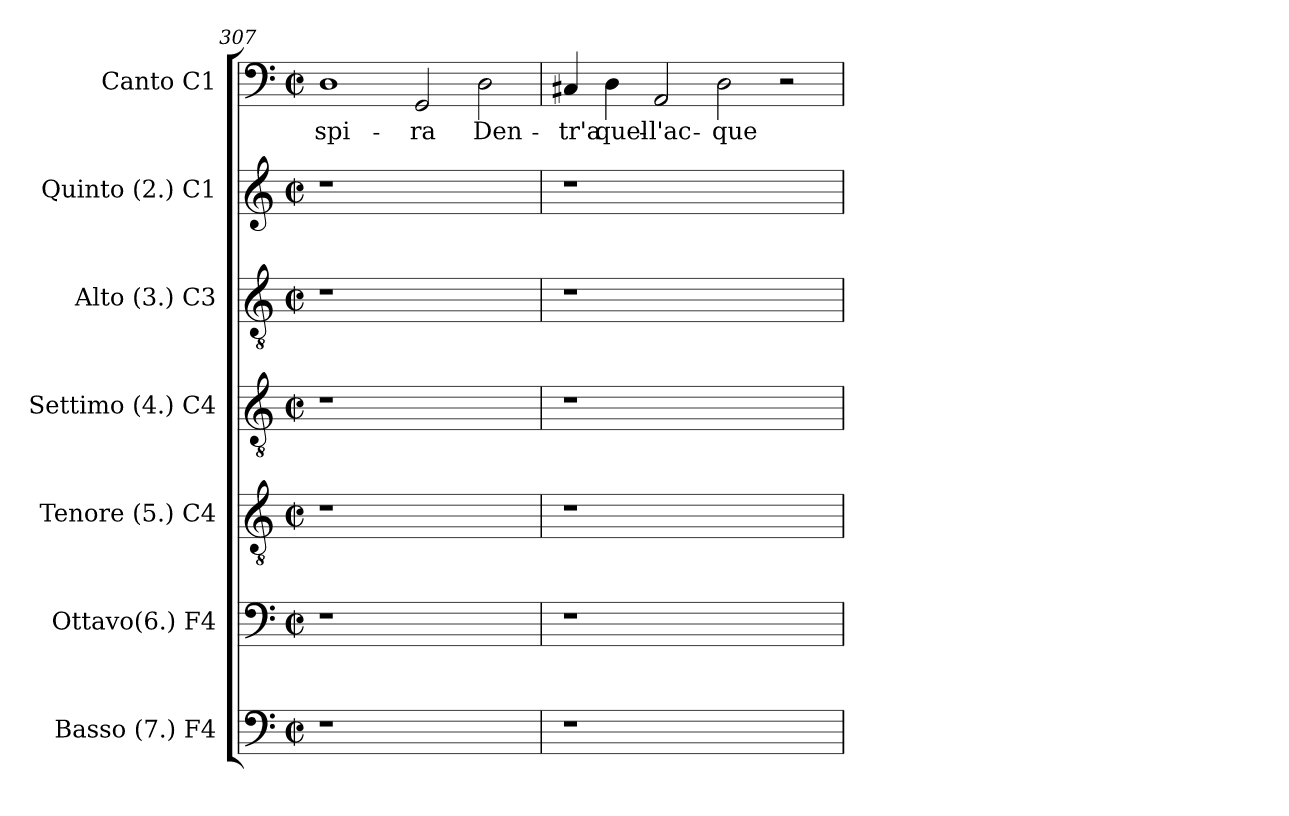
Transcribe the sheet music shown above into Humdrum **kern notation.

**kern	**kern	**kern	**kern	**kern	**kern	**kern	**text
*part7	*part6	*part5	*part4	*part3	*part2	*part1	*part1
*staff7	*staff6	*staff5	*staff4	*staff3	*staff2	*staff1	*staff1
*I"Basso (7.)  F4	*I"Ottavo(6.)  F4	*I"Tenore (5.)  C4	*I"Settimo (4.)  C4	*I"Alto (3.)  C3	*I"Quinto (2.)  C1	*I"Canto  C1	*
*	*	*I'T	*	*I'A	*	*I'C	*
*clefF4	*clefF4	*clefGv2	*clefGv2	*clefGv2	*clefG2	*clefF4	*
*k[]	*k[]	*k[]	*k[]	*k[]	*k[]	*k[]	*
*C:	*C:	*C:	*C:	*C:	*C:	*C:	*
*M2/2	*M2/2	*M2/2	*M2/2	*M2/2	*M2/2	*M2/2	*
*met(c|)	*met(c|)	*met(c|)	*met(c|)	*met(c|)	*met(c|)	*met(c|)	*
=307	=307	=307	=307	=307	=307	=307	=307
!	!	!	!	!	!	!	!LO:LY:b:cj
1r	1r	1r	1r	1r	1r	1D	spi-
!	!	!	!	!	!	!	!LO:LY:b:cj
1ryy	1ryy	1ryy	1ryy	1ryy	1ryy	2GG/	-ra
!	!	!	!	!	!	!	!LO:LY:b:cj
.	.	.	.	.	.	2D\	Den-
!!LO:PB:g=z
=308	=308	=308	=308	=308	=308	=308	=308
!	!	!	!	!	!	!	!LO:LY:b:cj
1r	1r	1r	1r	1r	1r	4C#X/	-tr'a
!	!	!	!	!	!	!	!LO:LY:b:cj
.	.	.	.	.	.	4D\	quel-
!	!	!	!	!	!	!	!LO:LY:b:cj
.	.	.	.	.	.	2AA/	-l'ac-
!	!	!	!	!	!	!	!LO:LY:b:cj
1ryy	1ryy	1ryy	1ryy	1ryy	1ryy	2D\	-que
.	.	.	.	.	.	2r	.
=	=	=	=	=	=	=	=
*-	*-	*-	*-	*-	*-	*-	*-
